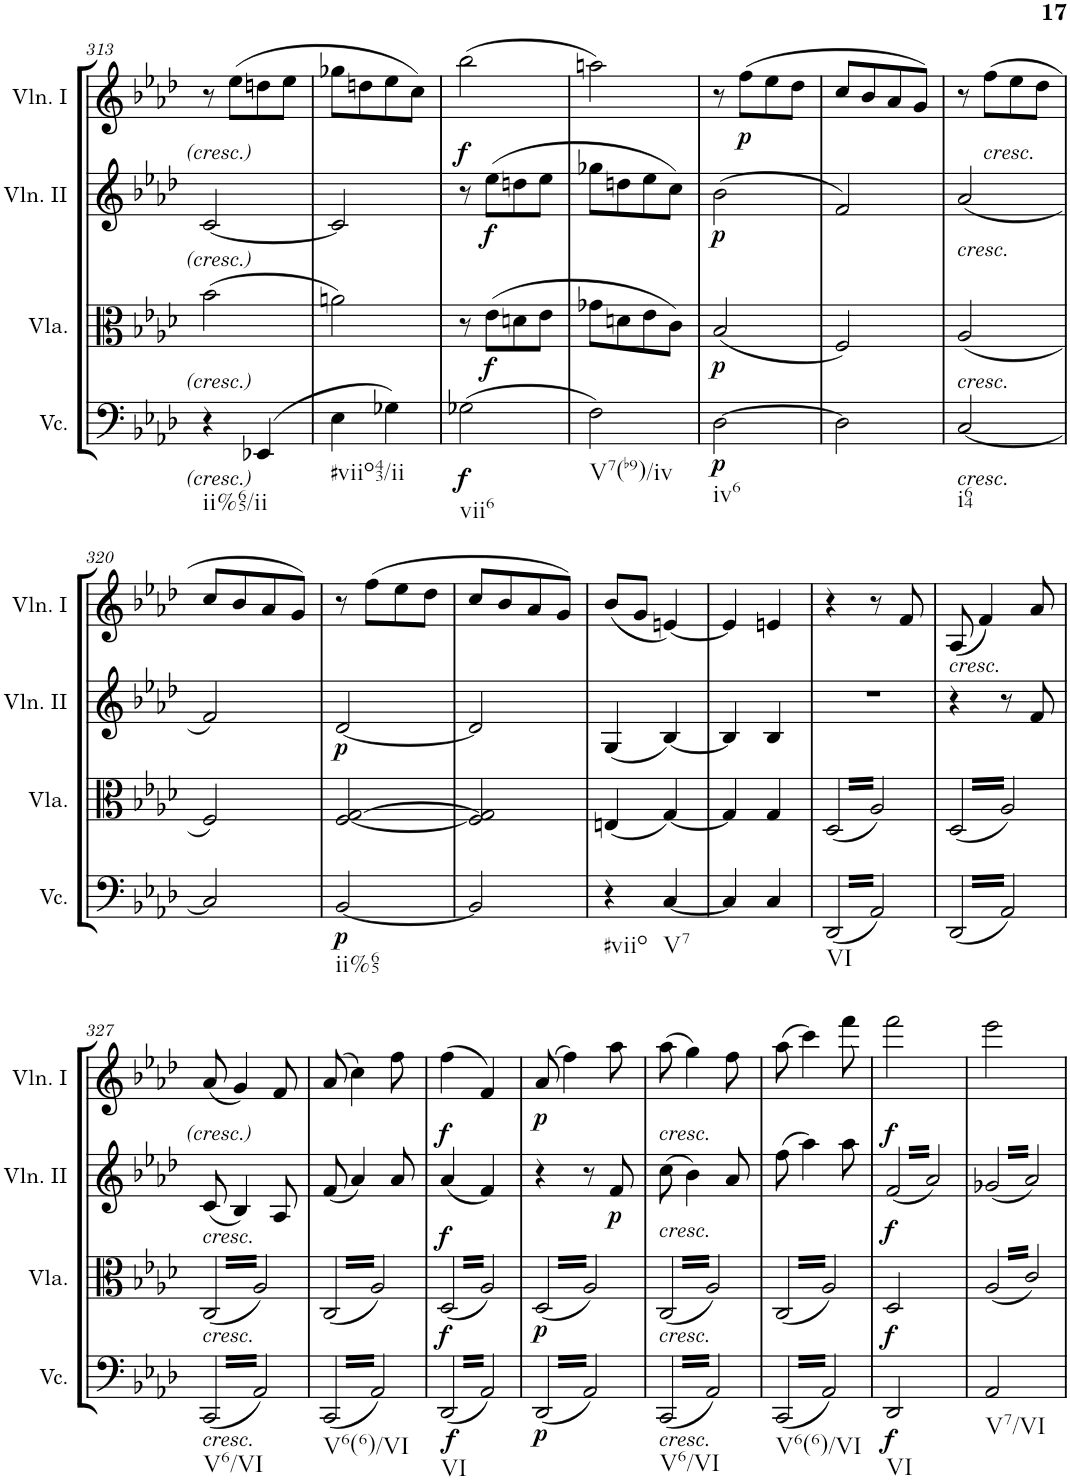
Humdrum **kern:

**kern	**dynam	**kern	**dynam	**kern	**dynam	**kern	**dynam
*part4	*part4	*part3	*part3	*part2	*part2	*part1	*part1
*staff4	*staff4	*staff3	*staff3	*staff2	*staff2	*staff1	*staff1
*I"Violoncello	*	*I"Viola	*	*I"Violino II	*	*I"Violino I	*
*I'Vc.	*	*I'Vla.	*	*I'Vln. II	*	*I'Vln. I	*
!!LO:PB:g=z
*clefF4	*	*clefC3	*	*clefG2	*	*clefG2	*
*k[b-e-a-d-]	*	*k[b-e-a-d-]	*	*k[b-e-a-d-]	*	*k[b-e-a-d-]	*
*M2/4	*	*M2/4	*	*M2/4	*	*M2/4	*
=313	=313	=313	=313	=313	=313	=313	=313
!LO:TX:b:t=ii%65/ii	!	!	!	!	!	!	!
4r	.	(2b-\	.	[2c/	.	8r	.
.	.	.	.	.	.	(8ee-\L	.
(>4EE-X/	.	.	.	.	.	8ddn\	.
.	.	.	.	.	.	8ee-\J	.
=314	=314	=314	=314	=314	=314	=314	=314
!LO:TX:b:t=#viio43/ii	!	!	!	!	!	!	!
4E-\	.	2an\)	.	2c/]	.	8gg-X\L	.
.	.	.	.	.	.	8ddn\	.
4G-X\)	.	.	.	.	.	8ee-\	.
.	.	.	.	.	.	8cc\J)	.
=315	=315	=315	=315	=315	=315	=315	=315
!LO:TX:b:t=vii6	!	!	!	!	!	!	!
!	!LO:DY:b	!	!	!	!	!	!LO:DY:b
(2G-X\	f	8r	.	8r	.	(2bb-\	f
!	!	!	!LO:DY:b	!	!LO:DY:b	!	!
.	.	(8e-\L	f	(8ee-\L	f	.	.
.	.	8dn\	.	8ddn\	.	.	.
.	.	8e-\J	.	8ee-\J	.	.	.
=316	=316	=316	=316	=316	=316	=316	=316
!LO:TX:b:t=V7(b9)/iv	!	!	!	!	!	!	!
2F\)	.	8g-X\L	.	8gg-X\L	.	2aan\)	.
.	.	8dn\	.	8ddn\	.	.	.
.	.	8e-\	.	8ee-\	.	.	.
.	.	8c\J)	.	8cc\J)	.	.	.
=317	=317	=317	=317	=317	=317	=317	=317
!LO:TX:b:t=iv6	!	!	!	!	!	!	!
!	!LO:DY:b	!	!LO:DY:b	!	!LO:DY:b	!	!
[2D-\	p	(2B-/	p	(2b-\	p	8r	.
!	!	!	!	!	!	!	!LO:DY:b
.	.	.	.	.	.	(8ff\L	p
.	.	.	.	.	.	8ee-\	.
.	.	.	.	.	.	8dd-\J	.
=318	=318	=318	=318	=318	=318	=318	=318
2D-\]	.	2F/)	.	2f/)	.	8cc/L	.
.	.	.	.	.	.	8b-/	.
.	.	.	.	.	.	8a-/	.
.	.	.	.	.	.	8g/J)	.
=319	=319	=319	=319	=319	=319	=319	=319
!	!	!	!	!LO:TX:b:i:t=cresc.	!	!	!
!	!	!LO:TX:b:i:t=cresc.	!	!	!	!	!
!LO:TX:b:i:t=cresc.	!	!	!	!	!	!	!
!LO:TX:b:t=i64	!	!	!	!	!	!	!
[2C/	.	(2A-/	.	(2a-/	.	8r	.
!	!	!	!	!	!	!LO:TX:b:i:t=cresc.	!
.	.	.	.	.	.	(8ff\L	.
.	.	.	.	.	.	8ee-\	.
.	.	.	.	.	.	8dd-\J	.
!!LO:LB:g=z
=320	=320	=320	=320	=320	=320	=320	=320
2C/]	.	2F/)	.	2f/)	.	8cc/L	.
.	.	.	.	.	.	8b-/	.
.	.	.	.	.	.	8a-/	.
.	.	.	.	.	.	8g/J)	.
=321	=321	=321	=321	=321	=321	=321	=321
!LO:TX:b:t=ii%65	!	!	!	!	!	!	!
!	!LO:DY:b	!	!	!	!LO:DY:b	!	!
[2BB-/	p	[2F/ [2G/	.	[2d-/	p	8r	.
.	.	.	.	.	.	(8ff\L	.
.	.	.	.	.	.	8ee-\	.
.	.	.	.	.	.	8dd-\J	.
=322	=322	=322	=322	=322	=322	=322	=322
2BB-/]	.	2F/] 2G/]	.	2d-/]	.	8cc/L	.
.	.	.	.	.	.	8b-/	.
.	.	.	.	.	.	8a-/	.
.	.	.	.	.	.	8g/J)	.
=323	=323	=323	=323	=323	=323	=323	=323
!LO:TX:b:t=#viio	!	!	!	!	!	!	!
4r	.	(4En/	.	(4G/	.	(8b-/L	.
.	.	.	.	.	.	8g/J	.
!LO:TX:b:t=V7	!	!	!	!	!	!	!
[4C/	.	[4G/)	.	[4B-/)	.	[4en/)	.
=324	=324	=324	=324	=324	=324	=324	=324
4C/]	.	4G/]	.	4B-/]	.	4e/]	.
4C/	.	4G/	.	4B-/	.	4en/	.
=325	=325	=325	=325	=325	=325	=325	=325
!LO:TX:b:t=VI	!	!	!	!	!	!	!
*tremolo	*	*	*	*	*	*	*
*	*	*tremolo	*	*	*	*	*
(32DD-/LLL	.	(32D-/LLL	.	2r	.	4r	.
32AA-/)	.	32A-/)	.	.	.	.	.
32DD-/	.	32D-/	.	.	.	.	.
32AA-/)	.	32A-/)	.	.	.	.	.
32DD-/	.	32D-/	.	.	.	.	.
32AA-/)	.	32A-/)	.	.	.	.	.
32DD-/	.	32D-/	.	.	.	.	.
32AA-/)	.	32A-/)	.	.	.	.	.
32DD-/	.	32D-/	.	.	.	8r	.
32AA-/)	.	32A-/)	.	.	.	.	.
32DD-/	.	32D-/	.	.	.	.	.
32AA-/)	.	32A-/)	.	.	.	.	.
32DD-/	.	32D-/	.	.	.	8f/	.
32AA-/)	.	32A-/)	.	.	.	.	.
32DD-/	.	32D-/	.	.	.	.	.
32AA-/)JJJ	.	32A-/)JJJ	.	.	.	.	.
=326	=326	=326	=326	=326	=326	=326	=326
!	!	!	!	!	!	!LO:TX:b:i:t=cresc.	!
(32DD-/LLL	.	(32D-/LLL	.	4r	.	(8A-/	.
32AA-/)	.	32A-/)	.	.	.	.	.
32DD-/	.	32D-/	.	.	.	.	.
32AA-/)	.	32A-/)	.	.	.	.	.
32DD-/	.	32D-/	.	.	.	4f/)	.
32AA-/)	.	32A-/)	.	.	.	.	.
32DD-/	.	32D-/	.	.	.	.	.
32AA-/)	.	32A-/)	.	.	.	.	.
32DD-/	.	32D-/	.	8r	.	.	.
32AA-/)	.	32A-/)	.	.	.	.	.
32DD-/	.	32D-/	.	.	.	.	.
32AA-/)	.	32A-/)	.	.	.	.	.
32DD-/	.	32D-/	.	8f/	.	8a-/	.
32AA-/)	.	32A-/)	.	.	.	.	.
32DD-/	.	32D-/	.	.	.	.	.
32AA-/)JJJ	.	32A-/)JJJ	.	.	.	.	.
!!LO:LB:g=z
=327	=327	=327	=327	=327	=327	=327	=327
!	!	!	!	!LO:TX:b:i:t=cresc.	!	!	!
!	!	!LO:TX:b:i:t=cresc.	!	!	!	!	!
!LO:TX:b:i:t=cresc.	!	!	!	!	!	!	!
!LO:TX:b:t=V6/VI	!	!	!	!	!	!	!
(32CC/LLL	.	(32C/LLL	.	(8c/	.	(8a-/	.
32AA-/)	.	32A-/)	.	.	.	.	.
32CC/	.	32C/	.	.	.	.	.
32AA-/)	.	32A-/)	.	.	.	.	.
32CC/	.	32C/	.	4B-/)	.	4g/)	.
32AA-/)	.	32A-/)	.	.	.	.	.
32CC/	.	32C/	.	.	.	.	.
32AA-/)	.	32A-/)	.	.	.	.	.
32CC/	.	32C/	.	.	.	.	.
32AA-/)	.	32A-/)	.	.	.	.	.
32CC/	.	32C/	.	.	.	.	.
32AA-/)	.	32A-/)	.	.	.	.	.
32CC/	.	32C/	.	8A-/	.	8f/	.
32AA-/)	.	32A-/)	.	.	.	.	.
32CC/	.	32C/	.	.	.	.	.
32AA-/)JJJ	.	32A-/)JJJ	.	.	.	.	.
=328	=328	=328	=328	=328	=328	=328	=328
!LO:TX:b:t=V6(6)/VI	!	!	!	!	!	!	!
(32CC/LLL	.	(32C/LLL	.	(8f/	.	(8a-/	.
32AA-/)	.	32A-/)	.	.	.	.	.
32CC/	.	32C/	.	.	.	.	.
32AA-/)	.	32A-/)	.	.	.	.	.
32CC/	.	32C/	.	4a-/)	.	4cc\)	.
32AA-/)	.	32A-/)	.	.	.	.	.
32CC/	.	32C/	.	.	.	.	.
32AA-/)	.	32A-/)	.	.	.	.	.
32CC/	.	32C/	.	.	.	.	.
32AA-/)	.	32A-/)	.	.	.	.	.
32CC/	.	32C/	.	.	.	.	.
32AA-/)	.	32A-/)	.	.	.	.	.
32CC/	.	32C/	.	8a-/	.	8ff\	.
32AA-/)	.	32A-/)	.	.	.	.	.
32CC/	.	32C/	.	.	.	.	.
32AA-/)JJJ	.	32A-/)JJJ	.	.	.	.	.
=329	=329	=329	=329	=329	=329	=329	=329
!LO:TX:b:t=VI	!	!	!	!	!	!	!
!	!LO:DY:b	!	!LO:DY:b	!	!LO:DY:b	!	!LO:DY:b
(32DD-/LLL	f	(32D-/LLL	f	(4a-/	f	(4ff\	f
32AA-/)	.	32A-/)	.	.	.	.	.
32DD-/	.	32D-/	.	.	.	.	.
32AA-/)	.	32A-/)	.	.	.	.	.
32DD-/	.	32D-/	.	.	.	.	.
32AA-/)	.	32A-/)	.	.	.	.	.
32DD-/	.	32D-/	.	.	.	.	.
32AA-/)	.	32A-/)	.	.	.	.	.
32DD-/	.	32D-/	.	4f/)	.	4f/)	.
32AA-/)	.	32A-/)	.	.	.	.	.
32DD-/	.	32D-/	.	.	.	.	.
32AA-/)	.	32A-/)	.	.	.	.	.
32DD-/	.	32D-/	.	.	.	.	.
32AA-/)	.	32A-/)	.	.	.	.	.
32DD-/	.	32D-/	.	.	.	.	.
32AA-/)JJJ	.	32A-/)JJJ	.	.	.	.	.
=330	=330	=330	=330	=330	=330	=330	=330
!	!LO:DY:b	!	!LO:DY:b	!	!	!	!LO:DY:b
(32DD-/LLL	p	(32D-/LLL	p	4r	.	(8a-/	p
32AA-/)	.	32A-/)	.	.	.	.	.
32DD-/	.	32D-/	.	.	.	.	.
32AA-/)	.	32A-/)	.	.	.	.	.
32DD-/	.	32D-/	.	.	.	4ff\)	.
32AA-/)	.	32A-/)	.	.	.	.	.
32DD-/	.	32D-/	.	.	.	.	.
32AA-/)	.	32A-/)	.	.	.	.	.
32DD-/	.	32D-/	.	8r	.	.	.
32AA-/)	.	32A-/)	.	.	.	.	.
32DD-/	.	32D-/	.	.	.	.	.
32AA-/)	.	32A-/)	.	.	.	.	.
!	!	!	!	!	!LO:DY:b	!	!
32DD-/	.	32D-/	.	8f/	p	8aa-\	.
32AA-/)	.	32A-/)	.	.	.	.	.
32DD-/	.	32D-/	.	.	.	.	.
32AA-/)JJJ	.	32A-/)JJJ	.	.	.	.	.
=331	=331	=331	=331	=331	=331	=331	=331
!	!	!	!	!	!	!LO:TX:b:i:t=cresc.	!
!	!	!	!	!LO:TX:b:i:t=cresc.	!	!	!
!	!	!LO:TX:b:i:t=cresc.	!	!	!	!	!
!LO:TX:b:i:t=cresc.	!	!	!	!	!	!	!
!LO:TX:b:t=V6/VI	!	!	!	!	!	!	!
(32CC/LLL	.	(32C/LLL	.	(8cc\	.	(8aa-\	.
32AA-/)	.	32A-/)	.	.	.	.	.
32CC/	.	32C/	.	.	.	.	.
32AA-/)	.	32A-/)	.	.	.	.	.
32CC/	.	32C/	.	4b-\)	.	4gg\)	.
32AA-/)	.	32A-/)	.	.	.	.	.
32CC/	.	32C/	.	.	.	.	.
32AA-/)	.	32A-/)	.	.	.	.	.
32CC/	.	32C/	.	.	.	.	.
32AA-/)	.	32A-/)	.	.	.	.	.
32CC/	.	32C/	.	.	.	.	.
32AA-/)	.	32A-/)	.	.	.	.	.
32CC/	.	32C/	.	8a-/	.	8ff\	.
32AA-/)	.	32A-/)	.	.	.	.	.
32CC/	.	32C/	.	.	.	.	.
32AA-/)JJJ	.	32A-/)JJJ	.	.	.	.	.
=332	=332	=332	=332	=332	=332	=332	=332
!LO:TX:b:t=V6(6)/VI	!	!	!	!	!	!	!
(32CC/LLL	.	(32C/LLL	.	(8ff\	.	(8aa-\	.
32AA-/)	.	32A-/)	.	.	.	.	.
32CC/	.	32C/	.	.	.	.	.
32AA-/)	.	32A-/)	.	.	.	.	.
32CC/	.	32C/	.	4aa-\)	.	4ccc\)	.
32AA-/)	.	32A-/)	.	.	.	.	.
32CC/	.	32C/	.	.	.	.	.
32AA-/)	.	32A-/)	.	.	.	.	.
32CC/	.	32C/	.	.	.	.	.
32AA-/)	.	32A-/)	.	.	.	.	.
32CC/	.	32C/	.	.	.	.	.
32AA-/)	.	32A-/)	.	.	.	.	.
32CC/	.	32C/	.	8aa-\	.	8fff\	.
32AA-/)	.	32A-/)	.	.	.	.	.
32CC/	.	32C/	.	.	.	.	.
32AA-/)JJJ	.	32A-/)JJJ	.	.	.	.	.
*	*	*Xtremolo	*	*	*	*	*
*Xtremolo	*	*	*	*	*	*	*
=333	=333	=333	=333	=333	=333	=333	=333
!LO:TX:b:t=VI	!	!	!	!	!	!	!
!	!LO:DY:b	!	!LO:DY:b	!	!LO:DY:b	!	!LO:DY:b
*	*	*	*	*tremolo	*	*	*
2DD-/	f	2D-/	f	(32f/LLL	f	2fff\	f
.	.	.	.	32a-/)	.	.	.
.	.	.	.	32f/	.	.	.
.	.	.	.	32a-/)	.	.	.
.	.	.	.	32f/	.	.	.
.	.	.	.	32a-/)	.	.	.
.	.	.	.	32f/	.	.	.
.	.	.	.	32a-/)	.	.	.
.	.	.	.	32f/	.	.	.
.	.	.	.	32a-/)	.	.	.
.	.	.	.	32f/	.	.	.
.	.	.	.	32a-/)	.	.	.
.	.	.	.	32f/	.	.	.
.	.	.	.	32a-/)	.	.	.
.	.	.	.	32f/	.	.	.
.	.	.	.	32a-/)JJJ	.	.	.
=334	=334	=334	=334	=334	=334	=334	=334
!LO:TX:b:t=V7/VI	!	!	!	!	!	!	!
*	*	*tremolo	*	*	*	*	*
2AA-/	.	(32A-/LLL	.	(32g-X/LLL	.	2eee-\	.
.	.	32c/)	.	32a-/)	.	.	.
.	.	32A-/	.	32g-X/	.	.	.
.	.	32c/)	.	32a-/)	.	.	.
.	.	32A-/	.	32g-X/	.	.	.
.	.	32c/)	.	32a-/)	.	.	.
.	.	32A-/	.	32g-X/	.	.	.
.	.	32c/)	.	32a-/)	.	.	.
.	.	32A-/	.	32g-X/	.	.	.
.	.	32c/)	.	32a-/)	.	.	.
.	.	32A-/	.	32g-X/	.	.	.
.	.	32c/)	.	32a-/)	.	.	.
.	.	32A-/	.	32g-X/	.	.	.
.	.	32c/)	.	32a-/)	.	.	.
.	.	32A-/	.	32g-X/	.	.	.
.	.	32c/)JJJ	.	32a-/)JJJ	.	.	.
*	*	*	*	*Xtremolo	*	*	*
*	*	*Xtremolo	*	*	*	*	*
.	.	.	.	.	.	.	.
.	.	.	.	.	.	.	.
.	.	.	.	.	.	.	.
.	.	.	.	.	.	.	.
.	.	.	.	.	.	.	.
.	.	.	.	.	.	.	.
.	.	.	.	.	.	.	.
.	.	.	.	.	.	.	.
=	=	=	=	=	=	=	=
*-	*-	*-	*-	*-	*-	*-	*-
